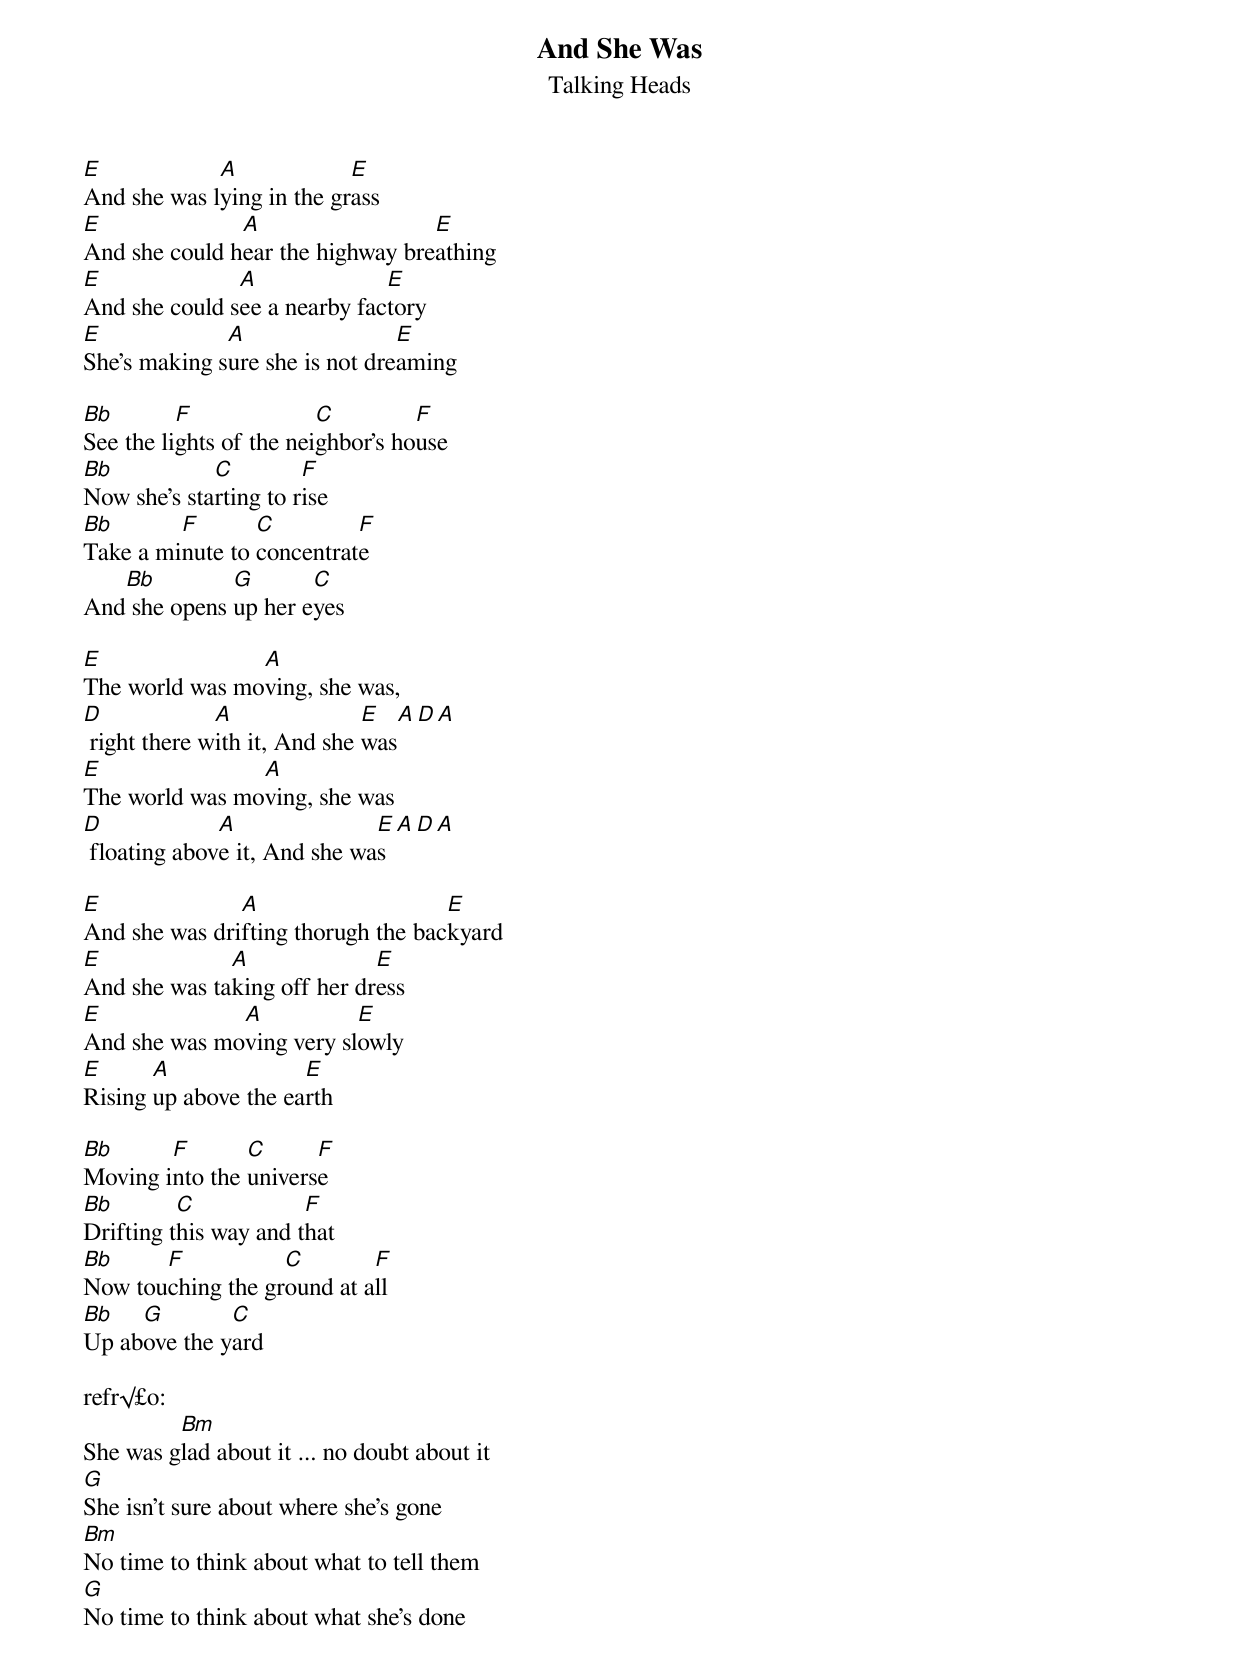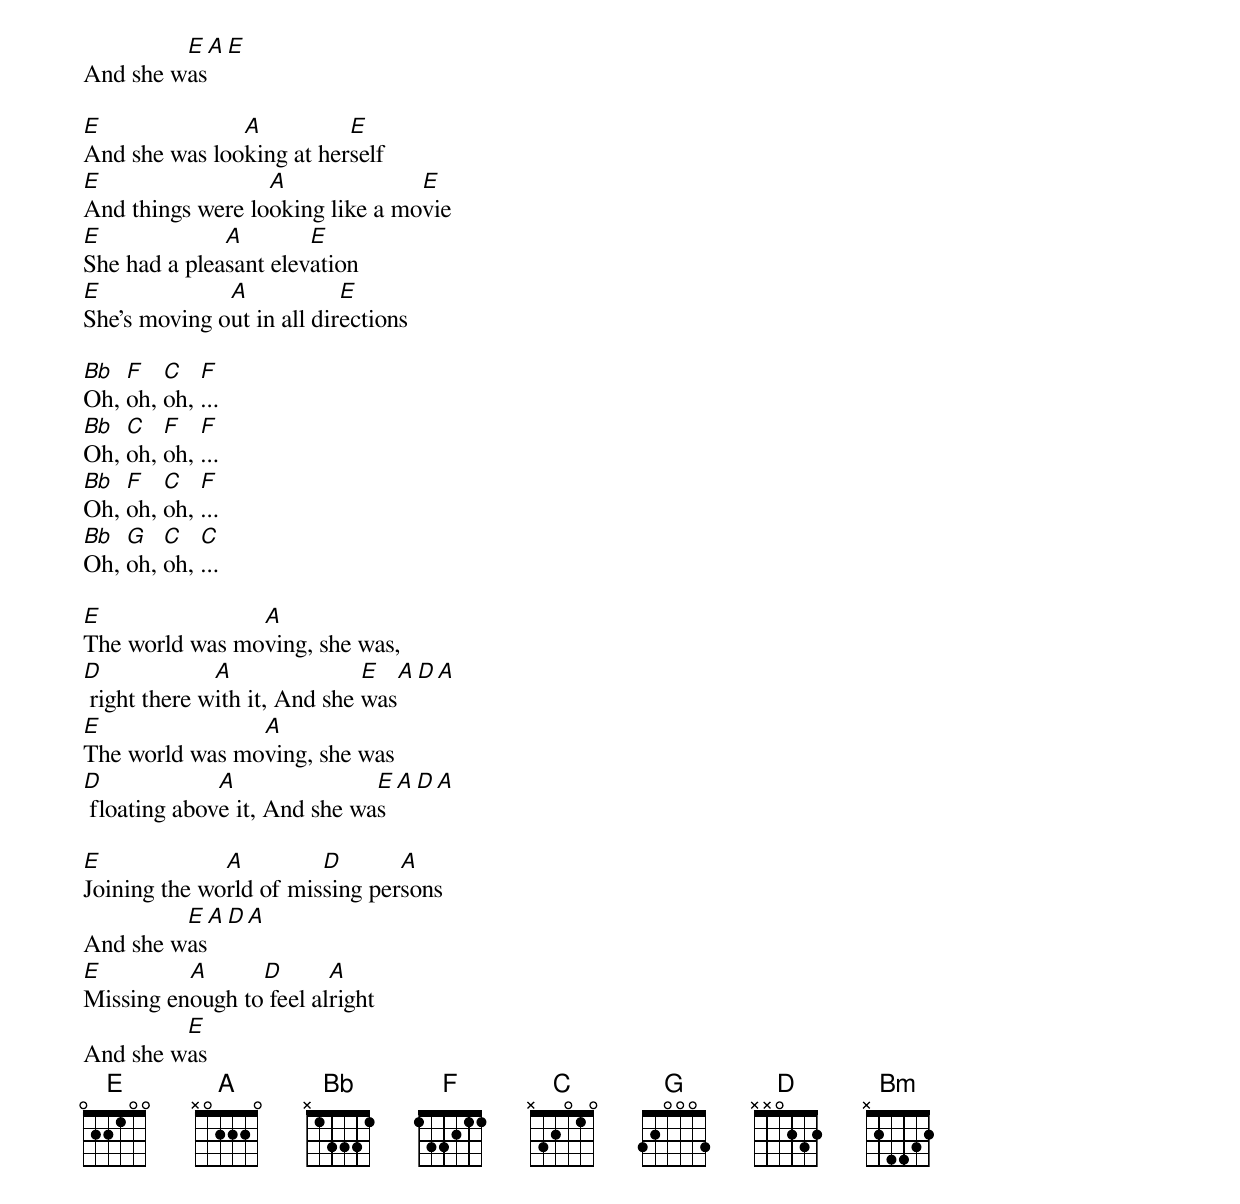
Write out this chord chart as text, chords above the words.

And She Was
Talking Heads


E            A             E
And she was lying in the grass
E              A                  E
And she could hear the highway breathing
E              A              E
And she could see a nearby factory
E             A                 E
She's making sure she is not dreaming

Bb        F              C         F
See the lights of the neighbor's house
Bb           C         F
Now she's starting to rise
Bb       F       C         F
Take a minute to concentrate
   Bb         G       C
And she opens up her eyes

E               A
The world was moving, she was,
D             A               E   A    D    A
 right there with it, And she was
E               A
The world was moving, she was
D             A               E   A    D    A
 floating above it, And she was

E              A                    E
And she was drifting thorugh the backyard
E             A              E
And she was taking off her dress
E             A           E
And she was moving very slowly
E      A              E
Rising up above the earth

Bb      F       C      F
Moving into the universe
Bb        C            F
Drifting this way and that
Bb     F           C        F
Now touching the ground at all
Bb   G        C
Up above the yard

refr√£o:
         Bm
She was glad about it ... no doubt about it
G
She isn't sure about where she's gone
Bm
No time to think about what to tell them
G
No time to think about what she's done
         E    A    E
And she was

E              A          E
And she was looking at herself
E                 A              E
And things were looking like a movie
E             A        E
She had a pleasant elevation
E             A            E
She's moving out in all directions

Bb  F   C   F
Oh, oh, oh, ...
Bb  C   F   F
Oh, oh, oh, ...
Bb  F   C   F
Oh, oh, oh, ...
Bb  G   C   C
Oh, oh, oh, ...

E               A
The world was moving, she was,
D             A               E   A    D    A
 right there with it, And she was
E               A
The world was moving, she was
D             A               E   A    D    A
 floating above it, And she was

E             A         D       A
Joining the world of missing persons
         E      A    D    A
And she was
E         A      D       A
Missing enough to feel alright
         E
And she was
